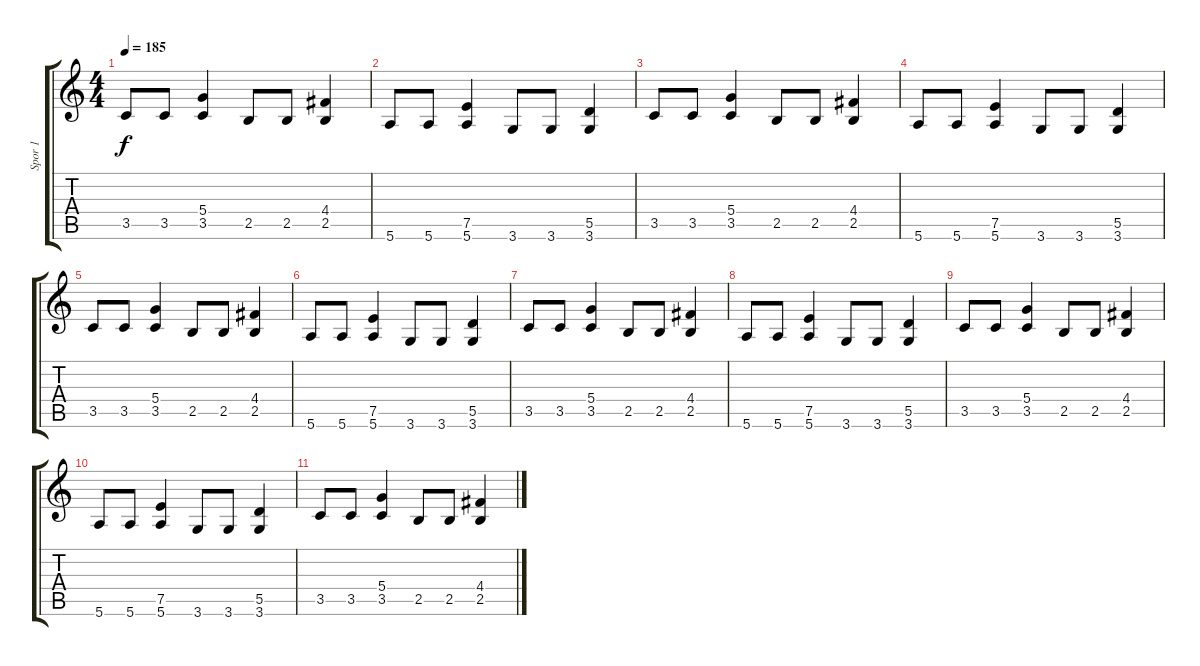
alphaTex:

\track ("Spor 1" "Spor 1") {instrument distortionguitar}
\staff {score tabs}
\tuning (E4 B3 G3 D3 A2 E2) {hide}
\ts (4 4)
\tempo 185
\clef g2
\ks c
3.5.8{dy f} 3.5.8 (5.4 3.5).4 2.5.8 2.5.8 (4.4 2.5).4 |
5.6.8 5.6.8 (7.5 5.6).4 3.6.8 3.6.8 (5.5 3.6).4 |
3.5.8 3.5.8 (5.4 3.5).4 2.5.8 2.5.8 (4.4 2.5).4 |
5.6.8 5.6.8 (7.5 5.6).4 3.6.8 3.6.8 (5.5 3.6).4 |
3.5.8 3.5.8 (5.4 3.5).4 2.5.8 2.5.8 (4.4 2.5).4 |
5.6.8 5.6.8 (7.5 5.6).4 3.6.8 3.6.8 (5.5 3.6).4 |
3.5.8 3.5.8 (5.4 3.5).4 2.5.8 2.5.8 (4.4 2.5).4 |
5.6.8 5.6.8 (7.5 5.6).4 3.6.8 3.6.8 (5.5 3.6).4 |
3.5.8 3.5.8 (5.4 3.5).4 2.5.8 2.5.8 (4.4 2.5).4 |
5.6.8 5.6.8 (7.5 5.6).4 3.6.8 3.6.8 (5.5 3.6).4 |
3.5.8 3.5.8 (5.4 3.5).4 2.5.8 2.5.8 (4.4 2.5).4
